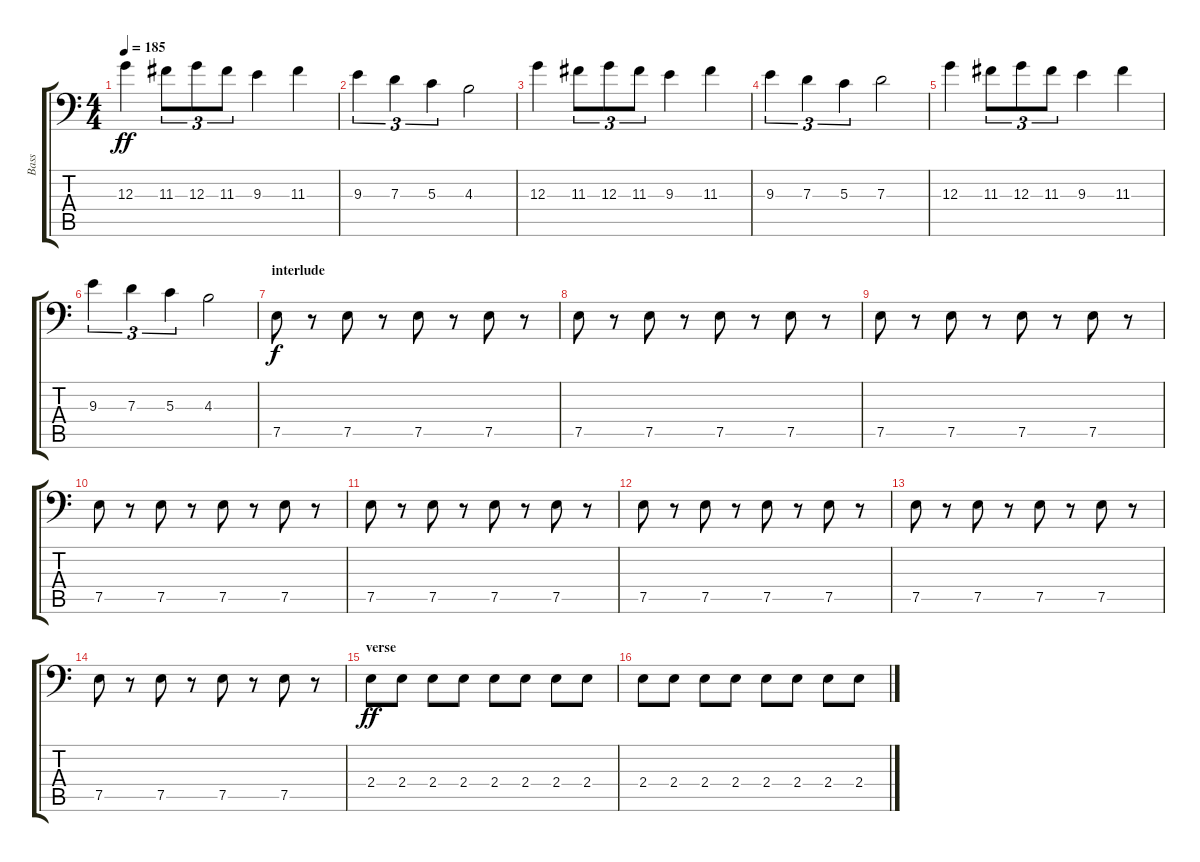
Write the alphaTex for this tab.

\track ("Bass" "Bass") {instrument electricbassfinger}
\staff {score tabs}
\tuning (E3 B2 G2 D2 A1 E1) {hide}
\ts (4 4)
\tempo 185
\clef f4
\ks c
12.3.4{dy ff} 11.3.8{tu (3 2)} 12.3.8{tu (3 2)} 11.3.8{tu (3 2)} 9.3.4 11.3.4 |
9.3.4{tu (3 2)} 7.3.4{tu (3 2)} 5.3.4{tu (3 2)} 4.3.2 |
12.3.4 11.3.8{tu (3 2)} 12.3.8{tu (3 2)} 11.3.8{tu (3 2)} 9.3.4 11.3.4 |
9.3.4{tu (3 2)} 7.3.4{tu (3 2)} 5.3.4{tu (3 2)} 7.3.2 |
12.3.4 11.3.8{tu (3 2)} 12.3.8{tu (3 2)} 11.3.8{tu (3 2)} 9.3.4 11.3.4 |
9.3.4{tu (3 2)} 7.3.4{tu (3 2)} 5.3.4{tu (3 2)} 4.3.2 |
\section ("" "interlude")
7.5.8{dy f} r.8 7.5.8 r.8 7.5.8 r.8 7.5.8 r.8 |
7.5.8 r.8 7.5.8 r.8 7.5.8 r.8 7.5.8 r.8 |
7.5.8 r.8 7.5.8 r.8 7.5.8 r.8 7.5.8 r.8 |
7.5.8 r.8 7.5.8 r.8 7.5.8 r.8 7.5.8 r.8 |
7.5.8 r.8 7.5.8 r.8 7.5.8 r.8 7.5.8 r.8 |
7.5.8 r.8 7.5.8 r.8 7.5.8 r.8 7.5.8 r.8 |
7.5.8 r.8 7.5.8 r.8 7.5.8 r.8 7.5.8 r.8 |
7.5.8 r.8 7.5.8 r.8 7.5.8 r.8 7.5.8 r.8 |
\section ("" "verse")
2.4.8{dy ff} 2.4.8 2.4.8 2.4.8 2.4.8 2.4.8 2.4.8 2.4.8 |
2.4.8 2.4.8 2.4.8 2.4.8 2.4.8 2.4.8 2.4.8 2.4.8
